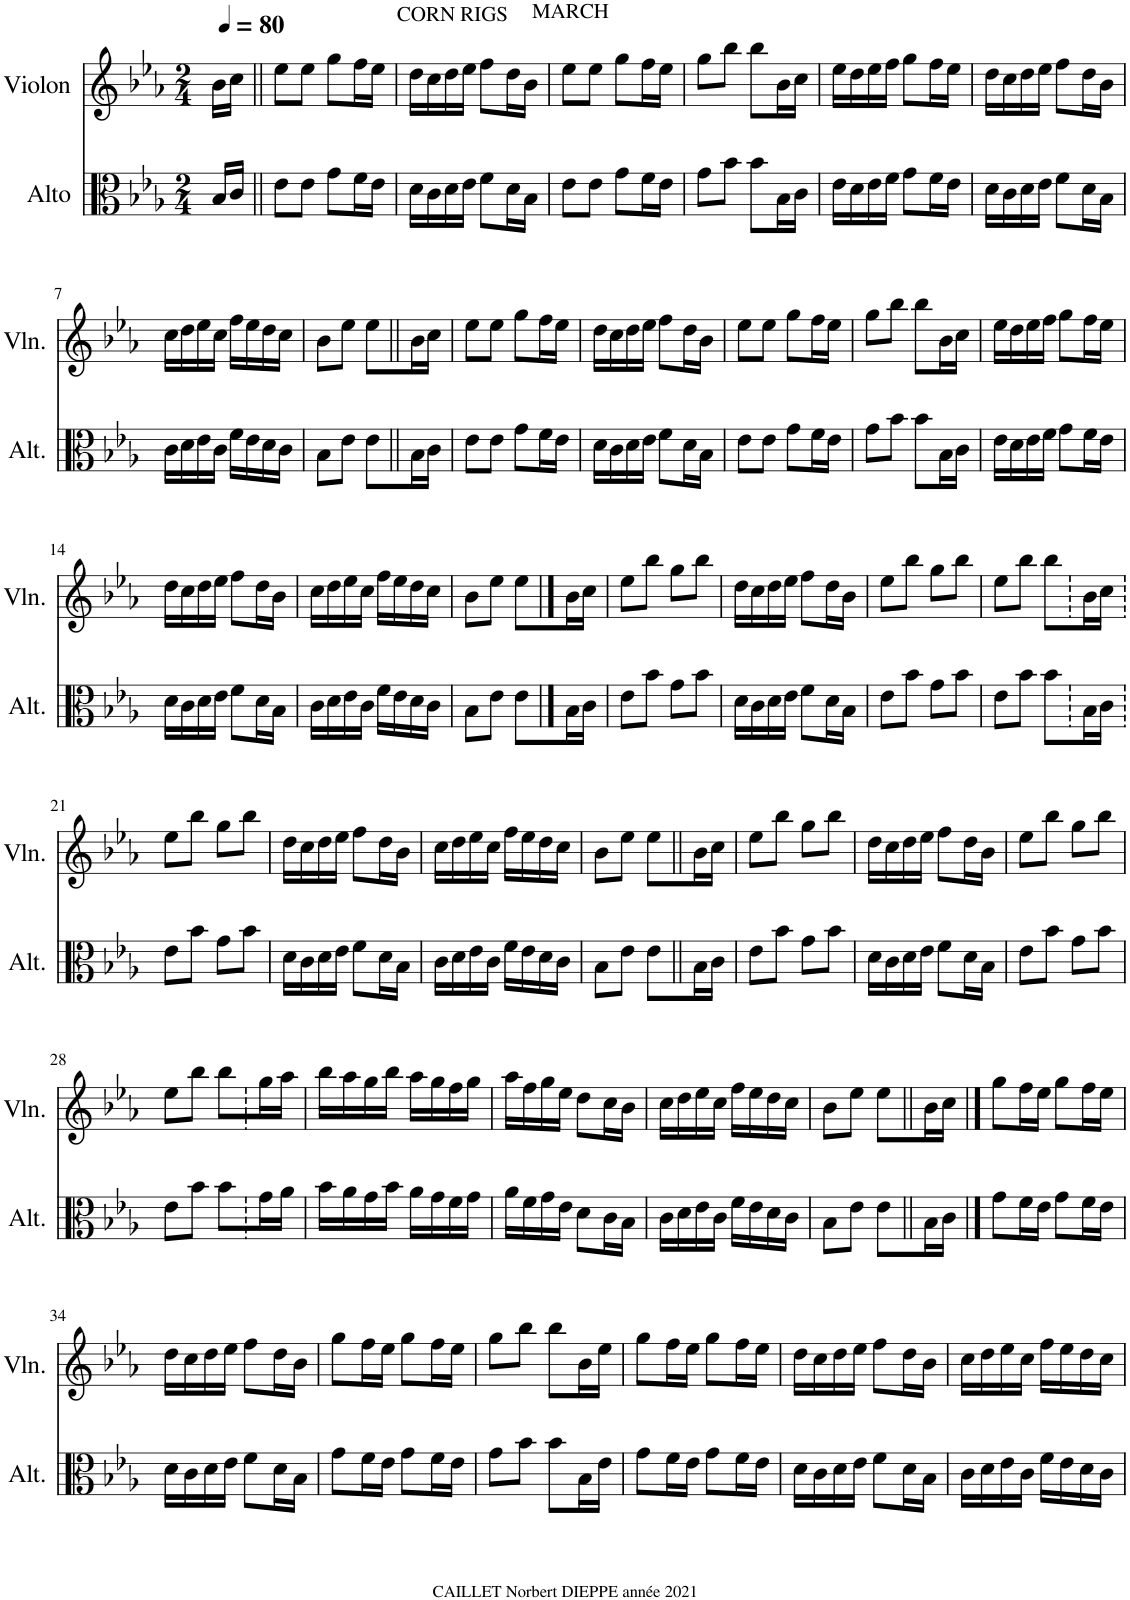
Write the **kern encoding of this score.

**kern	**kern
*part2	*part1
*staff2	*staff1
*I"Alto	*I"Violon
*I'Alt.	*I'Vln.
*clefC3	*clefG2
*k[b-e-a-]	*k[b-e-a-]
*M2/4	*M2/4
*MM80	*MM80
=	=
16B-/LL	16b-\LL
16c/JJ	16cc\JJ
=1||	=1||
8e-\L	8ee-\L
8e-\J	8ee-\J
!	!LO:TX:a:t=CORN RIGS
8g\L	8gg\L
16f\L	16ff\L
16e-\JJ	16ee-\JJ
=2	=2
16d\LL	16dd\LL
16c\	16cc\
16d\	16dd\
16e-\JJ	16ee-\JJ
8f\L	8ff\L
16d\L	16dd\L
16B-\JJ	16b-\JJ
=3	=3
!	!LO:TX:a:t=MARCH
8e-\L	8ee-\L
8e-\J	8ee-\J
8g\L	8gg\L
16f\L	16ff\L
16e-\JJ	16ee-\JJ
=4	=4
8g\L	8gg\L
8b-\J	8bb-\J
8b-\L	8bb-\L
16B-\L	16b-\L
16c\JJ	16cc\JJ
=5	=5
16e-\LL	16ee-\LL
16d\	16dd\
16e-\	16ee-\
16f\JJ	16ff\JJ
8g\L	8gg\L
16f\L	16ff\L
16e-\JJ	16ee-\JJ
=6	=6
16d\LL	16dd\LL
16c\	16cc\
16d\	16dd\
16e-\JJ	16ee-\JJ
8f\L	8ff\L
16d\L	16dd\L
16B-\JJ	16b-\JJ
!!LO:LB:g=z
=7	=7
16c\LL	16cc\LL
16d\	16dd\
16e-\	16ee-\
16c\JJ	16cc\JJ
16f\LL	16ff\LL
16e-\	16ee-\
16d\	16dd\
16c\JJ	16cc\JJ
=8	=8
8B-\L	8b-\L
8e-\J	8ee-\J
8e-\L	8ee-\L
16B-\L	16b-\L
16c\JJ	16cc\JJ
=9	=9
8e-\L	8ee-\L
8e-\J	8ee-\J
8g\L	8gg\L
16f\L	16ff\L
16e-\JJ	16ee-\JJ
=10	=10
16d\LL	16dd\LL
16c\	16cc\
16d\	16dd\
16e-\JJ	16ee-\JJ
8f\L	8ff\L
16d\L	16dd\L
16B-\JJ	16b-\JJ
=11	=11
8e-\L	8ee-\L
8e-\J	8ee-\J
8g\L	8gg\L
16f\L	16ff\L
16e-\JJ	16ee-\JJ
=12	=12
8g\L	8gg\L
8b-\J	8bb-\J
8b-\L	8bb-\L
16B-\L	16b-\L
16c\JJ	16cc\JJ
=13	=13
16e-\LL	16ee-\LL
16d\	16dd\
16e-\	16ee-\
16f\JJ	16ff\JJ
8g\L	8gg\L
16f\L	16ff\L
16e-\JJ	16ee-\JJ
!!LO:LB:g=z
=14	=14
16d\LL	16dd\LL
16c\	16cc\
16d\	16dd\
16e-\JJ	16ee-\JJ
8f\L	8ff\L
16d\L	16dd\L
16B-\JJ	16b-\JJ
=15	=15
16c\LL	16cc\LL
16d\	16dd\
16e-\	16ee-\
16c\JJ	16cc\JJ
16f\LL	16ff\LL
16e-\	16ee-\
16d\	16dd\
16c\JJ	16cc\JJ
=16	=16
8B-\L	8b-\L
8e-\J	8ee-\J
8e-\L	8ee-\L
16B-\L	16b-\L
16c\JJ	16cc\JJ
=17	=17
8e-\L	8ee-\L
8b-\J	8bb-\J
8g\L	8gg\L
8b-\J	8bb-\J
=18	=18
16d\LL	16dd\LL
16c\	16cc\
16d\	16dd\
16e-\JJ	16ee-\JJ
8f\L	8ff\L
16d\L	16dd\L
16B-\JJ	16b-\JJ
=19	=19
8e-\L	8ee-\L
8b-\J	8bb-\J
8g\L	8gg\L
8b-\J	8bb-\J
=20	=20
8e-\L	8ee-\L
8b-\J	8bb-\J
8b-\L	8bb-\L
16B-\L	16b-\L
16c\JJ	16cc\JJ
!!LO:LB:g=z
=21	=21
8e-\L	8ee-\L
8b-\J	8bb-\J
8g\L	8gg\L
8b-\J	8bb-\J
=22	=22
16d\LL	16dd\LL
16c\	16cc\
16d\	16dd\
16e-\JJ	16ee-\JJ
8f\L	8ff\L
16d\L	16dd\L
16B-\JJ	16b-\JJ
=23	=23
16c\LL	16cc\LL
16d\	16dd\
16e-\	16ee-\
16c\JJ	16cc\JJ
16f\LL	16ff\LL
16e-\	16ee-\
16d\	16dd\
16c\JJ	16cc\JJ
=24	=24
8B-\L	8b-\L
8e-\J	8ee-\J
8e-\L	8ee-\L
16B-\L	16b-\L
16c\JJ	16cc\JJ
=25	=25
8e-\L	8ee-\L
8b-\J	8bb-\J
8g\L	8gg\L
8b-\J	8bb-\J
=26	=26
16d\LL	16dd\LL
16c\	16cc\
16d\	16dd\
16e-\JJ	16ee-\JJ
8f\L	8ff\L
16d\L	16dd\L
16B-\JJ	16b-\JJ
=27	=27
8e-\L	8ee-\L
8b-\J	8bb-\J
8g\L	8gg\L
8b-\J	8bb-\J
!!LO:LB:g=z
=28	=28
8e-\L	8ee-\L
8b-\J	8bb-\J
8b-\L	8bb-\L
16g\L	16gg\L
16a-\JJ	16aa-\JJ
=29	=29
16b-\LL	16bb-\LL
16a-\	16aa-\
16g\	16gg\
16b-\JJ	16bb-\JJ
16a-\LL	16aa-\LL
16g\	16gg\
16f\	16ff\
16g\JJ	16gg\JJ
=30	=30
16a-\LL	16aa-\LL
16f\	16ff\
16g\	16gg\
16e-\JJ	16ee-\JJ
8d\L	8dd\L
16c\L	16cc\L
16B-\JJ	16b-\JJ
=31	=31
16c\LL	16cc\LL
16d\	16dd\
16e-\	16ee-\
16c\JJ	16cc\JJ
16f\LL	16ff\LL
16e-\	16ee-\
16d\	16dd\
16c\JJ	16cc\JJ
=32	=32
8B-\L	8b-\L
8e-\J	8ee-\J
8e-\L	8ee-\L
16B-\L	16b-\L
16c\JJ	16cc\JJ
==33	==33
8g\L	8gg\L
16f\L	16ff\L
16e-\JJ	16ee-\JJ
8g\L	8gg\L
16f\L	16ff\L
16e-\JJ	16ee-\JJ
!!LO:LB:g=z
=34	=34
16d\LL	16dd\LL
16c\	16cc\
16d\	16dd\
16e-\JJ	16ee-\JJ
8f\L	8ff\L
16d\L	16dd\L
16B-\JJ	16b-\JJ
=35	=35
8g\L	8gg\L
16f\L	16ff\L
16e-\JJ	16ee-\JJ
8g\L	8gg\L
16f\L	16ff\L
16e-\JJ	16ee-\JJ
=36	=36
8g\L	8gg\L
8b-\J	8bb-\J
8b-\L	8bb-\L
16B-\L	16b-\L
16e-\JJ	16ee-\JJ
=37	=37
8g\L	8gg\L
16f\L	16ff\L
16e-\JJ	16ee-\JJ
8g\L	8gg\L
16f\L	16ff\L
16e-\JJ	16ee-\JJ
=38	=38
16d\LL	16dd\LL
16c\	16cc\
16d\	16dd\
16e-\JJ	16ee-\JJ
8f\L	8ff\L
16d\L	16dd\L
16B-\JJ	16b-\JJ
=39	=39
16c\LL	16cc\LL
16d\	16dd\
16e-\	16ee-\
16c\JJ	16cc\JJ
16f\LL	16ff\LL
16e-\	16ee-\
16d\	16dd\
16c\JJ	16cc\JJ
=	=
*-	*-
